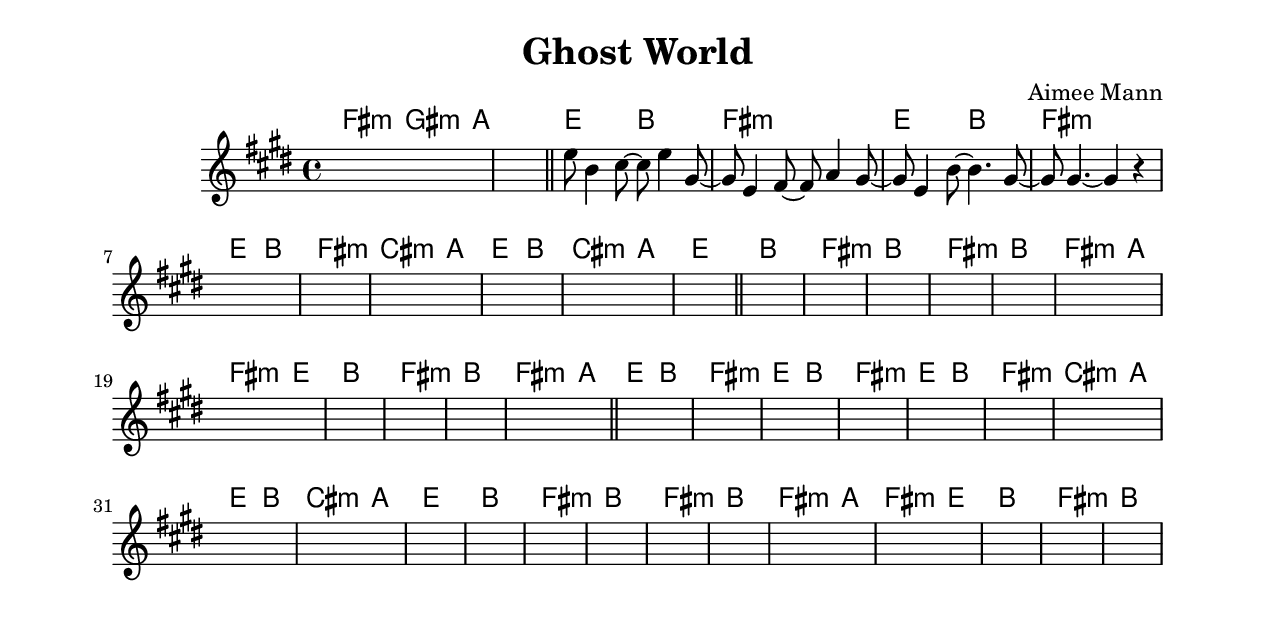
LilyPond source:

\version "2.23.8"
\language "english"
\pointAndClickOff

\paper {
  #(set-paper-size "letter")
  left-margin = 0.75\in
  right-margin = 0.75\in
  top-margin = 0.5\in
  bottom-margin = 0.5\in
}

\header {
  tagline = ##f
  title = "Ghost World"
  composer = "Aimee Mann"
}

changesIntro = \chordmode {
  fs2:m s8 gs4:m a8 | s1 |
}

changesVerse = \chordmode {
  \repeat unfold 3 { e2 b | fs1:m | }
  cs2:m a | e b | cs:m a | e1 |
}

changesChorus = \chordmode {
  \repeat unfold 2 { b1 | fs:m | }
  b | fs2:m a | fs:m e | b1 |
  fs:m | b |
}

changesChorusFirstEnding = \chordmode { fs2:m a | }

changes = \chords {
  \changesIntro
  \bar "||"
  \changesVerse
  \bar "||"
  \changesChorus
  \changesChorusFirstEnding
  \bar "||"
  \changesVerse
  \changesChorus
}

melodyIntro = { s1 * 2 |}

melodyVerse = \relative c'' {
  e8 b4 cs8~ cs e4 gs,8~ |
  gs e4 fs8~ fs a4 gs8~ |
  gs e4 b'8~ b4. gs8~ |
  gs gs4.~ gs4 r4 |
}

melody = {
  \melodyIntro
  \melodyVerse
  s1 * 37
}

\score {
  <<
    \changes
    \new Staff {
      \clef treble
      \key e \major
      \time 4/4
      \melody
    }
  >>
}
